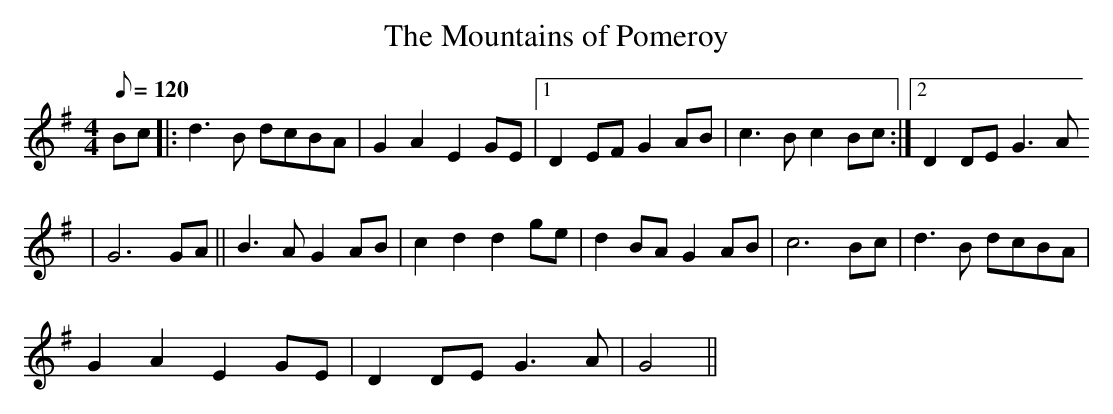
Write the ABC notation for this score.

X:1
T:The Mountains of Pomeroy
M:4/4
L:1/8
Q:120
K:G
Bc |: d3 B dcBA | G2 A2 E2 GE |1 D2 EF G2 AB | c3 B c2 Bc :|2 D2 DE G3 A
 | G6 GA || B3 A G2 AB | c2 d2 d2 ge | d2 BA G2 AB | c6 Bc | d3 B dcBA |
 G2 A2 E2 GE | D2 DE G3 A | G4 ||
